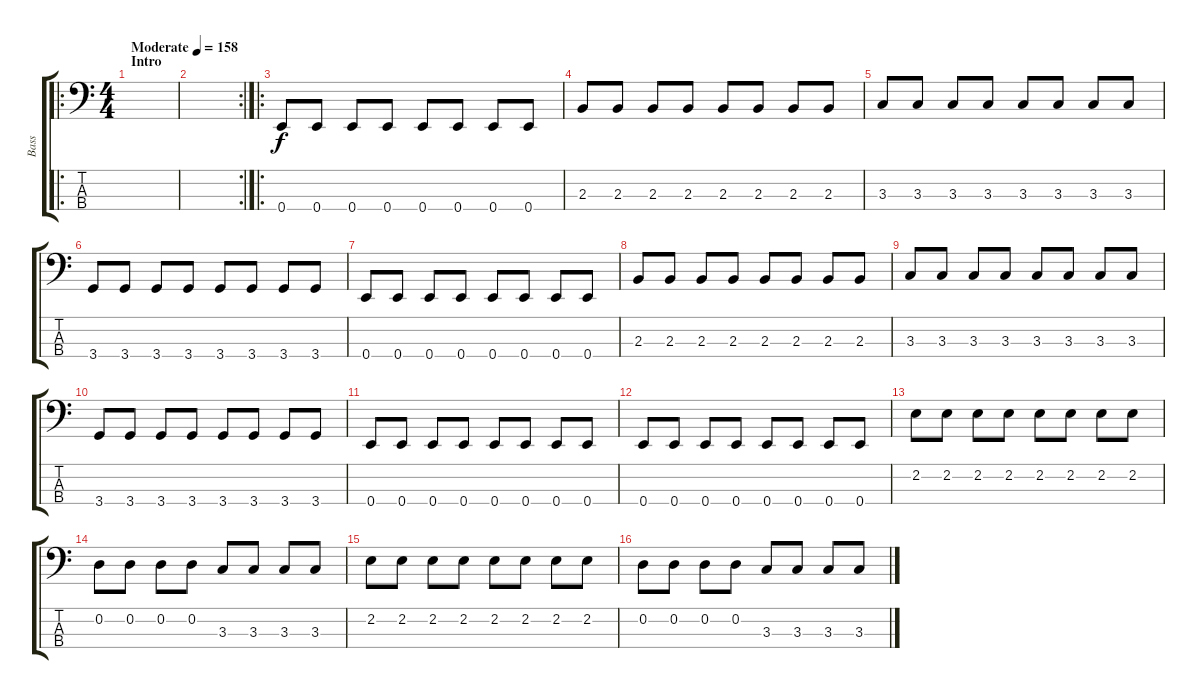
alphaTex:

\track ("Bass" "Bass") {instrument electricbasspick}
\staff {score tabs}
\tuning (G2 D2 A1 E1) {hide}
\ro
\ts (4 4)
\section ("" "Intro")
\tempo (158 "Moderate")
\clef f4
\ks c
|
\rc 2
|
\ro
0.4.8 0.4.8 0.4.8 0.4.8 0.4.8 0.4.8 0.4.8 0.4.8 |
2.3.8 2.3.8 2.3.8 2.3.8 2.3.8 2.3.8 2.3.8 2.3.8 |
3.3.8 3.3.8 3.3.8 3.3.8 3.3.8 3.3.8 3.3.8 3.3.8 |
3.4.8 3.4.8 3.4.8 3.4.8 3.4.8 3.4.8 3.4.8 3.4.8 |
0.4.8 0.4.8 0.4.8 0.4.8 0.4.8 0.4.8 0.4.8 0.4.8 |
2.3.8 2.3.8 2.3.8 2.3.8 2.3.8 2.3.8 2.3.8 2.3.8 |
3.3.8 3.3.8 3.3.8 3.3.8 3.3.8 3.3.8 3.3.8 3.3.8 |
3.4.8 3.4.8 3.4.8 3.4.8 3.4.8 3.4.8 3.4.8 3.4.8 |
0.4.8 0.4.8 0.4.8 0.4.8 0.4.8 0.4.8 0.4.8 0.4.8 |
0.4.8 0.4.8 0.4.8 0.4.8 0.4.8 0.4.8 0.4.8 0.4.8 |
2.2.8 2.2.8 2.2.8 2.2.8 2.2.8 2.2.8 2.2.8 2.2.8 |
0.2.8 0.2.8 0.2.8 0.2.8 3.3.8 3.3.8 3.3.8 3.3.8 |
2.2.8 2.2.8 2.2.8 2.2.8 2.2.8 2.2.8 2.2.8 2.2.8 |
0.2.8 0.2.8 0.2.8 0.2.8 3.3.8 3.3.8 3.3.8 3.3.8
